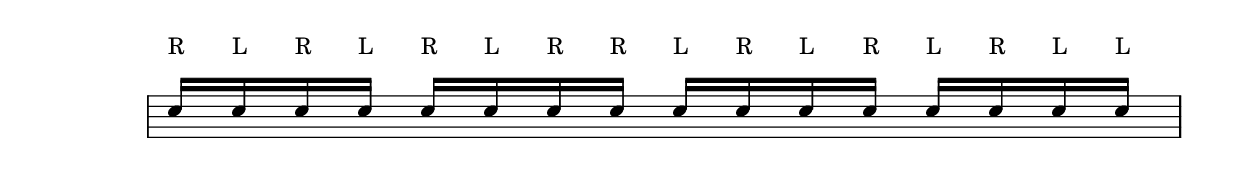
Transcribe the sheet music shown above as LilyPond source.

\version "2.22.1"

rudiment = \drummode {
  sn16^"R" 16^"L" sn16^"R" 16^"L" sn16^"R" 16^"L" sn16^"R" 16^"R" 16^"L" sn16^"R" 16^"L" sn16^"R" 16^"L" sn16^"R" 16^"L" 16^"L"
}

\score {
  <<
    \new DrumStaff <<
      \new DrumVoice {
        \override Score.SystemStartBar.collapse-height = #-inf.0
        \omit Staff.TimeSignature
        \omit Staff.Clef
        \override TextScript.Y-offset = 6
        \stemUp
        \rudiment
      }
    >>
  >>

  \layout {
    ragged-last = ##f
  }
}